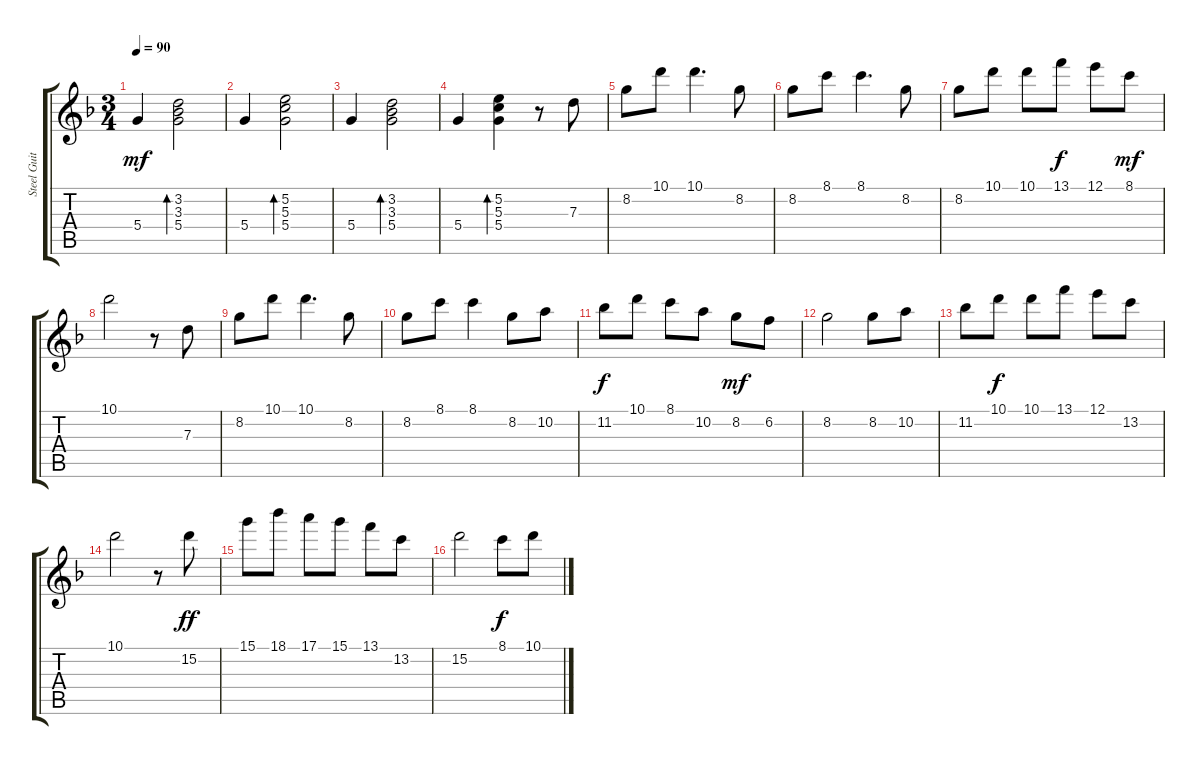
\track ("Steel Guitar" "Steel Guit") {instrument acousticguitarsteel}
\staff {score tabs}
\tuning (E4 B3 G3 D3 A2 E2) {hide}
\ts (3 4)
\tempo 90
\clef g2
\ks f
5.4.4{dy mf instrument acousticguitarsteel} (3.2 3.3 5.4).2{bd 120} |
5.4.4 (5.2 5.3 5.4).2{bd 120} |
5.4.4 (3.2 3.3 5.4).2{bd 120} |
5.4.4 (5.2 5.3 5.4).4{bd 60} r.8 7.3.8 |
8.2.8 10.1.8 10.1.4{d} 8.2.8 |
8.2.8 8.1.8 8.1.4{d} 8.2.8 |
8.2.8 10.1.8 10.1.8 13.1.8{dy f} 12.1.8 8.1.8{dy mf} |
10.1.2 r.8 7.3.8 |
8.2.8 10.1.8 10.1.4{d} 8.2.8 |
8.2.8 8.1.8 8.1.4 8.2.8 10.2.8 |
11.2.8{dy f} 10.1.8 8.1.8 10.2.8 8.2.8{dy mf} 6.2.8 |
8.2.2 8.2.8 10.2.8 |
11.2.8 10.1.8{dy f} 10.1.8 13.1.8 12.1.8 13.2.8 |
10.1.2 r.8 15.2.8{dy ff} |
15.1.8 18.1.8 17.1.8 15.1.8 13.1.8 13.2.8 |
15.2.2 8.1.8{dy f} 10.1.8
